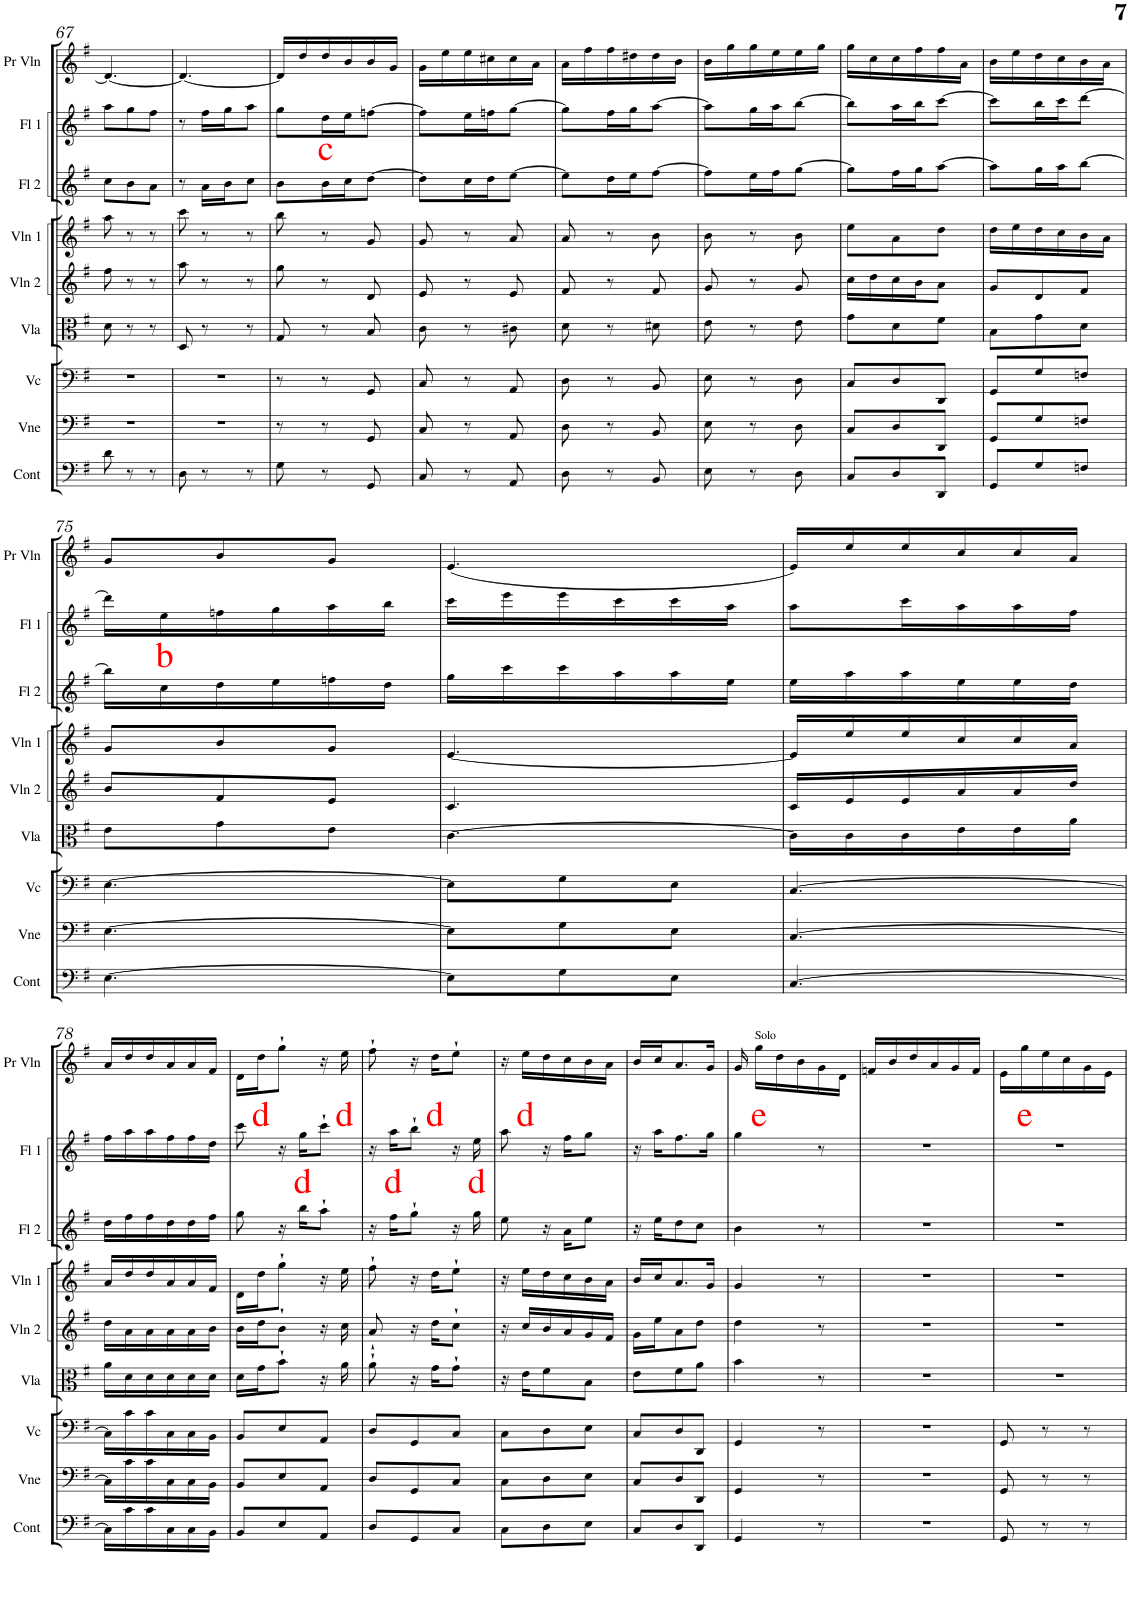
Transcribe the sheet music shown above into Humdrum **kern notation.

**kern	**kern	**kern	**kern	**kern	**kern	**kern	**kern	**text	**kern	**text
*part9	*part8	*part7	*part6	*part5	*part4	*part3	*part2	*part2	*part1	*part1
*staff9	*staff8	*staff7	*staff6	*staff5	*staff4	*staff3	*staff2	*staff2	*staff1	*staff1
*I"Continuo	*I"Violone	*I"Violoncello	*I"Viola	*I"Violin 2	*I"Violin 1	*I"Flute 2	*I"Flute 1	*	*I"Principal Violin	*
*I'Cont	*I'Vne	*I'Vc	*I'Vla	*I'Vln 2	*I'Vln 1	*I'Fl 2	*I'Fl 1	*	*I'Pr Vln	*
!!LO:PB:g=z
*clefF4	*clefF4	*clefF4	*clefC3	*clefG2	*clefG2	*clefG2	*clefG2	*	*clefG2	*
*	*Trd7c12	*	*	*	*	*	*	*	*	*
*k[f#]	*k[f#]	*k[f#]	*k[f#]	*k[f#]	*k[f#]	*k[f#]	*k[f#]	*	*k[f#]	*
*M3/8	*M3/8	*M3/8	*M3/8	*M3/8	*M3/8	*M3/8	*M3/8	*	*M3/8	*
=67	=67	=67	=67	=67	=67	=67	=67	=67	=67	=67
8d\	4.r	4.r	8d\	8ff#\	8aa\	8cc\L	8aa\L	.	4.d/_	.
8r	.	.	8r	8r	8r	8b\	8gg\	.	.	.
8r	.	.	8r	8r	8r	8a\J	8ff#\J	.	.	.
=68	=68	=68	=68	=68	=68	=68	=68	=68	=68	=68
8D\	4.r	4.r	8D/	8aa\	8ccc\	8r	8r	.	4.d/_	.
8r	.	.	8r	8r	8r	16a\LL	16ff#\LL	.	.	.
.	.	.	.	.	.	16b\J	16gg\J	.	.	.
8r	.	.	8r	8r	8r	8cc\J	8aa\J	.	.	.
=69	=69	=69	=69	=69	=69	=69	=69	=69	=69	=69
8G\	8r	8r	8G/	8gg\	8bb\	8b\L	8gg\L	.	16d/LL]	.
.	.	.	.	.	.	.	.	.	16dd/	.
!	!	!	!	!	!	!	!	!LO:LY:b:color=#FF0000	!	!
8r	8r	8r	8r	8r	8r	16b\L	16dd\L	c	16dd/	.
.	.	.	.	.	.	16cc\J	16ee\J	.	16b/	.
8GG/	8GG/	8GG/	8B/	8d/	8g/	[8dd\J	[8ffn\J	.	16b/	.
.	.	.	.	.	.	.	.	.	16g/JJ	.
=70	=70	=70	=70	=70	=70	=70	=70	=70	=70	=70
8C/	8C/	8C/	8c\	8e/	8g/	8dd\L]	8ff\L]	.	16g\LL	.
.	.	.	.	.	.	.	.	.	16ee\	.
8r	8r	8r	8r	8r	8r	16cc\L	16ee\L	.	16ee\	.
.	.	.	.	.	.	16dd\J	16ffn\J	.	16cc#X\	.
8AA/	8AA/	8AA/	8c#X\	8e/	8a/	[8ee\J	[8gg\J	.	16cc#\	.
.	.	.	.	.	.	.	.	.	16a\JJ	.
=71	=71	=71	=71	=71	=71	=71	=71	=71	=71	=71
8D\	8D\	8D\	8d\	8f#/	8a/	8ee\L]	8gg\L]	.	16a\LL	.
.	.	.	.	.	.	.	.	.	16ff#\	.
8r	8r	8r	8r	8r	8r	16dd\L	16ff#\L	.	16ff#\	.
.	.	.	.	.	.	16ee\J	16gg\J	.	16dd#X\	.
8BB/	8BB/	8BB/	8d#X\	8f#/	8b\	[8ff#\J	[8aa\J	.	16dd#\	.
.	.	.	.	.	.	.	.	.	16b\JJ	.
=72	=72	=72	=72	=72	=72	=72	=72	=72	=72	=72
8E\	8E\	8E\	8e\	8g/	8b\	8ff#\L]	8aa\L]	.	16b\LL	.
.	.	.	.	.	.	.	.	.	16gg\	.
8r	8r	8r	8r	8r	8r	16ee\L	16gg\L	.	16gg\	.
.	.	.	.	.	.	16ff#\J	16aa\J	.	16ee\	.
8D\	8D\	8D\	8e\	8g/	8b\	[8gg\J	[8bb\J	.	16ee\	.
.	.	.	.	.	.	.	.	.	16gg\JJ	.
=73	=73	=73	=73	=73	=73	=73	=73	=73	=73	=73
8C/L	8C/L	8C/L	8g\L	16cc\LL	8ee\L	8gg\L]	8bb\L]	.	16gg\LL	.
.	.	.	.	16dd\	.	.	.	.	16cc\	.
8D/	8D/	8D/	8d\	16cc\	8a\	16ff#\L	16aa\L	.	16cc\	.
.	.	.	.	16b\J	.	16gg\J	16bb\J	.	16ff#\	.
8DD/J	8DD/J	8DD/J	8f#\J	8a\J	8dd\J	[8aa\J	[8ccc\J	.	16ff#\	.
.	.	.	.	.	.	.	.	.	16a\JJ	.
=74	=74	=74	=74	=74	=74	=74	=74	=74	=74	=74
8GG/L	8GG/L	8GG/L	8B\L	8g/L	16dd\LL	8aa\L]	8ccc\L]	.	16b\LL	.
.	.	.	.	.	16ee\	.	.	.	16ee\	.
8G/	8G/	8G/	8g\	8d/	16dd\	16gg\L	16bb\L	.	16dd\	.
.	.	.	.	.	16cc\	16aa\J	16ccc\J	.	16cc\	.
8Fn/J	8Fn/J	8Fn/J	8d\J	8f#/J	16b\	[8bb\J	[8ddd\J	.	16b\	.
.	.	.	.	.	16a\JJ	.	.	.	16a\JJ	.
!!LO:LB:g=z
=75	=75	=75	=75	=75	=75	=75	=75	=75	=75	=75
[4.E\	[4.E\	[4.E\	8e\L	8b/L	8g/L	16bb\LL]	16ddd\LL]	.	8g/L	.
!	!	!	!	!	!	!	!	!LO:LY:b:color=#FF0000	!	!
.	.	.	.	.	.	16cc\	16ee\	b	.	.
.	.	.	8g\	8f#/	8b/	16dd\	16ffn\	.	8b/	.
.	.	.	.	.	.	16ee\	16gg\	.	.	.
.	.	.	8e\J	8e/J	8g/J	16ffn\	16aa\	.	8g/J	.
.	.	.	.	.	.	16dd\JJ	16bb\JJ	.	.	.
=76	=76	=76	=76	=76	=76	=76	=76	=76	=76	=76
8E\L]	8E\L]	8E\L]	[4.c\	4.c/	[4.e/	16gg\LL	16ccc\LL	.	(4.e/	.
.	.	.	.	.	.	16ccc\	16eee\	.	.	.
8G\	8G\	8G\	.	.	.	16ccc\	16eee\	.	.	.
.	.	.	.	.	.	16aa\	16ccc\	.	.	.
8E\J	8E\J	8E\J	.	.	.	16aa\	16ccc\	.	.	.
.	.	.	.	.	.	16ee\JJ	16aa\JJ	.	.	.
=77	=77	=77	=77	=77	=77	=77	=77	=77	=77	=77
[4.C/	[4.C/	[4.C/	16c\LL]	16c/LL	16e/LL]	16ee\LL	8aa\L	.	16e/LL)	.
.	.	.	16c\	16e/	16ee/	16aa\	.	.	16ee/	.
.	.	.	16c\	16e/	16ee/	16aa\	16ccc\L	.	16ee/	.
.	.	.	16e\	16a/	16cc/	16ee\	16aa\	.	16cc/	.
.	.	.	16e\	16a/	16cc/	16ee\	16aa\	.	16cc/	.
.	.	.	16a\JJ	16dd/JJ	16a/JJ	16dd\JJ	16ff#\JJ	.	16a/JJ	.
!!LO:LB:g=z
=78	=78	=78	=78	=78	=78	=78	=78	=78	=78	=78
16C\LL]	16C\LL]	16C\LL]	16a\LL	16dd\LL	16a/LL	16dd\LL	16ff#\LL	.	16a/LL	.
16c\	16c\	16c\	16d\	16a\	16dd/	16ff#\	16aa\	.	16dd/	.
16c\	16c\	16c\	16d\	16a\	16dd/	16ff#\	16aa\	.	16dd/	.
16C\	16C\	16C\	16d\	16a\	16a/	16dd\	16ff#\	.	16a/	.
16C\	16C\	16C\	16d\	16a\	16a/	16dd\	16ff#\	.	16a/	.
16BB\JJ	16BB\JJ	16BB\JJ	16d\JJ	16b\JJ	16f#/JJ	16ff#\JJ	16dd\JJ	.	16f#/JJ	.
=79	=79	=79	=79	=79	=79	=79	=79	=79	=79	=79
8BB/L	8BB/L	8BB/L	16d\LL	16b\LL	16d\LL	8gg\	8ccc\	.	16d\LL	.
!	!	!	!	!	!	!	!	!	!	!LO:LY:b:color=#FF0000
.	.	.	16g\J	16dd\J	16dd\J	.	.	.	16dd\J	d
8E/	8E/	8E/	8b`\J	8b`\J	8gg`\J	16r	16r	.	8gg`\J	.
!	!	!	!	!	!	!	!	!LO:LY:b:color=#FF0000	!	!
.	.	.	.	.	.	16bb\KL	16gg\KL	d	.	.
8AA/J	8AA/J	8AA/J	16r	16r	16r	8aa`\J	8ccc`\J	.	16r	.
!	!	!	!	!	!	!	!	!	!	!LO:LY:b:color=#FF0000
.	.	.	16a\	16cc\	16ee\	.	.	.	16ee\	d
=80	=80	=80	=80	=80	=80	=80	=80	=80	=80	=80
8D/L	8D/L	8D/L	8a`\	8a`/	8ff#`\	16r	16r	.	8ff#`\	.
!	!	!	!	!	!	!	!	!LO:LY:b:color=#FF0000	!	!
.	.	.	.	.	.	16ff#\KL	16aa\KL	d	.	.
8GG/	8GG/	8GG/	16r	16r	16r	8gg`\J	8bb`\J	.	16r	.
!	!	!	!	!	!	!	!	!	!	!LO:LY:b:color=#FF0000
.	.	.	16g\KL	16dd\KL	16dd\KL	.	.	.	16dd\KL	d
8C/J	8C/J	8C/J	8g`\J	8cc`\J	8ee`\J	16r	16r	.	8ee`\J	.
!	!	!	!	!	!	!	!	!LO:LY:b:color=#FF0000	!	!
.	.	.	.	.	.	16gg\	16ee\	d	.	.
=81	=81	=81	=81	=81	=81	=81	=81	=81	=81	=81
8C\L	8C\L	8C\L	16r	16r	16r	8ee\	8aa\	.	16r	.
!	!	!	!	!	!	!	!	!	!	!LO:LY:b:color=#FF0000
.	.	.	16e\KL	16cc/LL	16ee\LL	.	.	.	16ee\LL	d
8D\	8D\	8D\	8f#\	16b/	16dd\	16r	16r	.	16dd\	.
.	.	.	.	16a/	16cc\	16a\KL	16ff#\KL	.	16cc\	.
8E\J	8E\J	8E\J	8B\J	16g/	16b\	8ee\J	8gg\J	.	16b\	.
.	.	.	.	16f#/JJ	16a\JJ	.	.	.	16a\JJ	.
=82	=82	=82	=82	=82	=82	=82	=82	=82	=82	=82
8C/L	8C/L	8C/L	8e\L	16g\LL	16b/LL	16r	16r	.	16b/LL	.
.	.	.	.	16ee\J	16cc/J	16ee\KL	16aa\KL	.	16cc/J	.
8D/	8D/	8D/	8f#\	8a\	8.a/	8dd\	8.ff#\	.	8.a/	.
8DD/J	8DD/J	8DD/J	8a\J	8dd\J	.	8cc\J	.	.	.	.
.	.	.	.	.	16g/Jk	.	16gg\Jk	.	16g/Jk	.
=83	=83	=83	=83	=83	=83	=83	=83	=83	=83	=83
4GG/	4GG/	4GG/	4b\	4dd\	4g/	4b\	4gg\	.	16g/	.
!	!	!	!	!	!	!	!	!	!LO:TX:a:t=Solo	!
!	!	!	!	!	!	!	!	!	!	!LO:LY:b:color=#FF0000
.	.	.	.	.	.	.	.	.	16gg\LL	e
.	.	.	.	.	.	.	.	.	16dd\	.
.	.	.	.	.	.	.	.	.	16b\	.
8r	8r	8r	8r	8r	8r	8r	8r	.	16g\	.
.	.	.	.	.	.	.	.	.	16d\JJ	.
=84	=84	=84	=84	=84	=84	=84	=84	=84	=84	=84
4.r	4.r	4.r	4.r	4.r	4.r	4.r	4.r	.	16fn/LL	.
.	.	.	.	.	.	.	.	.	16b/	.
.	.	.	.	.	.	.	.	.	16dd/	.
.	.	.	.	.	.	.	.	.	16a/	.
.	.	.	.	.	.	.	.	.	16g/	.
.	.	.	.	.	.	.	.	.	16f/JJ	.
=85	=85	=85	=85	=85	=85	=85	=85	=85	=85	=85
8GG/	8GG/	8GG/	4.r	4.r	4.r	4.r	4.r	.	16e\LL	.
!	!	!	!	!	!	!	!	!	!	!LO:LY:b:color=#FF0000
.	.	.	.	.	.	.	.	.	16gg\	e
8r	8r	8r	.	.	.	.	.	.	16ee\	.
.	.	.	.	.	.	.	.	.	16cc\	.
8r	8r	8r	.	.	.	.	.	.	16g\	.
.	.	.	.	.	.	.	.	.	16e\JJ	.
=	=	=	=	=	=	=	=	=	=	=
*-	*-	*-	*-	*-	*-	*-	*-	*-	*-	*-
